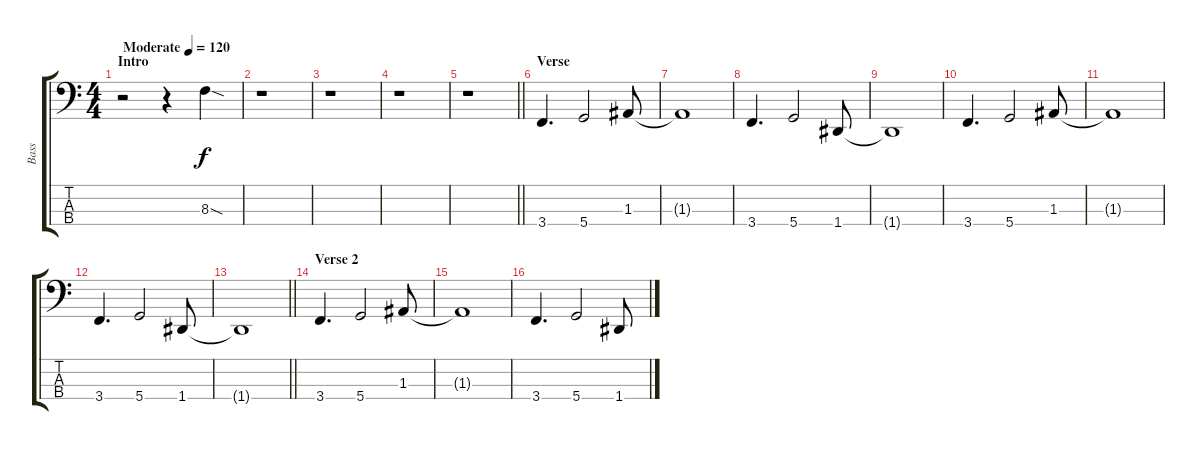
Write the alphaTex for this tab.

\track ("Bass" "Bass") {instrument electricbassfinger}
\staff {score tabs}
\tuning (G2 D2 A1 D1) {hide}
\ts (4 4)
\section ("" "Intro")
\tempo (120 "Moderate")
\clef f4
\ks c
r.2{dy f instrument electricbassfinger} r.4 8.3{sod}.4 |
r.1 |
r.1 |
r.1 |
\barLineRight lightlight
r.1 |
\section ("" "Verse")
3.4.4{d} 5.4.2 1.3.8 |
1.3{t}.1 |
3.4.4{d} 5.4.2 1.4.8 |
1.4{t}.1 |
3.4.4{d} 5.4.2 1.3.8 |
1.3{t}.1 |
3.4.4{d} 5.4.2 1.4.8 |
\barLineRight lightlight
1.4{t}.1 |
\section ("" "Verse 2")
3.4.4{d} 5.4.2 1.3.8 |
1.3{t}.1 |
3.4.4{d} 5.4.2 1.4.8
